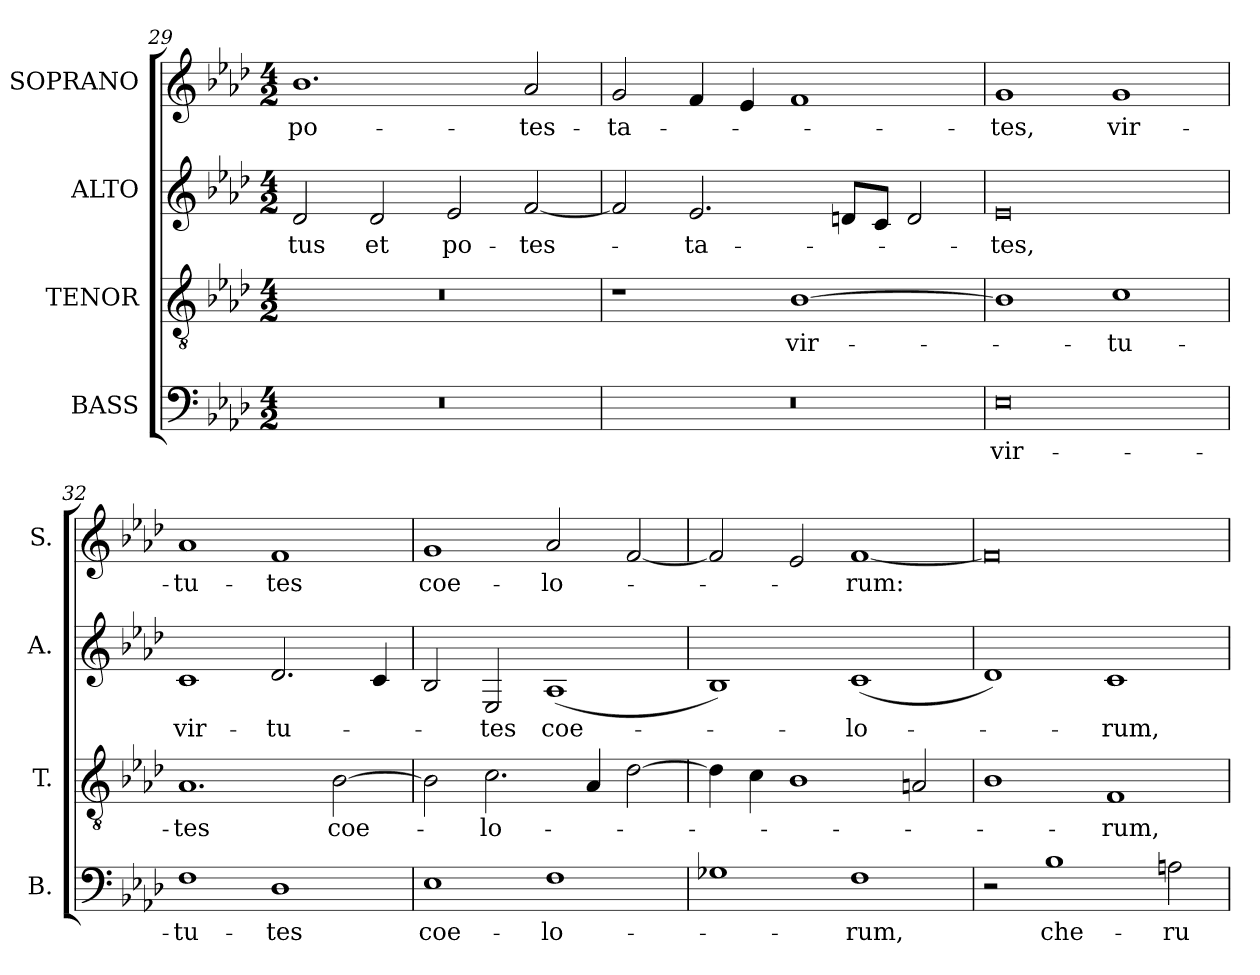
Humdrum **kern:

**kern	**text	**kern	**text	**kern	**text	**kern	**text
*part4	*part4	*part3	*part3	*part2	*part2	*part1	*part1
*staff4	*staff4	*staff3	*staff3	*staff2	*staff2	*staff1	*staff1
*I"BASS	*	*I"TENOR	*	*I"ALTO	*	*I"SOPRANO	*
*I'B.	*	*I'T.	*	*I'A.	*	*I'S.	*
*clefF4	*	*clefGv2	*	*clefG2	*	*clefG2	*
*	*	*ITrd7c12	*	*	*	*	*
*k[b-e-a-d-]	*	*k[b-e-a-d-]	*	*k[b-e-a-d-]	*	*k[b-e-a-d-]	*
*A-:	*	*A-:	*	*A-:	*	*A-:	*
*M4/2	*	*M4/2	*	*M4/2	*	*M4/2	*
=29	=29	=29	=29	=29	=29	=29	=29
!LO:N:vis=1	!	!LO:N:vis=1	!	!	!	!	!
!	!	!	!	!	!LO:LY:b:color=#000000	!	!
!	!	!	!	!	!	!	!LO:LY:b:color=#000000
0r	.	0r	.	2d-i/	-tus	1.b-i	po-
!	!	!	!	!	!LO:LY:b:color=#000000	!	!
.	.	.	.	2d-i/	et	.	.
!	!	!	!	!	!LO:LY:b:color=#000000	!	!
.	.	.	.	2e-i/	po-	.	.
!	!	!	!	!	!LO:LY:b:color=#000000	!	!
!	!	!	!	!	!	!	!LO:LY:b:color=#000000
.	.	.	.	[2fi/	-tes-	2a-i/	-tes-
!!LO:LB:g=z
=30	=30	=30	=30	=30	=30	=30	=30
!LO:N:vis=1	!	!	!	!	!	!	!
!	!	!	!	!	!	!	!LO:LY:b:color=#000000
0r	.	1r	.	2fi/]	.	2gi/	-ta-
!	!	!	!	!	!LO:LY:b:color=#000000	!	!
.	.	.	.	2.e-i/	-ta-	4fi/	.
.	.	.	.	.	.	4e-i/	.
!	!	!	!LO:LY:b:color=#000000	!	!	!	!
.	.	[1BB-i	vir-	.	.	1fi	.
.	.	.	.	8dni/L	.	.	.
.	.	.	.	8ci/J	.	.	.
.	.	.	.	2di/	.	.	.
=31	=31	=31	=31	=31	=31	=31	=31
!	!LO:LY:b:color=#000000	!	!	!	!	!	!
!	!	!	!	!	!LO:LY:b:color=#000000	!	!
!	!	!	!	!	!	!	!LO:LY:b:color=#000000
0E-i	vir-	1BB-i]	.	0e-i	-tes,	1gi	-tes,
!	!	!	!LO:LY:b:color=#000000	!	!	!	!
!	!	!	!	!	!	!	!LO:LY:b:color=#000000
.	.	1Ci	-tu-	.	.	1gi	vir-
=32	=32	=32	=32	=32	=32	=32	=32
!	!LO:LY:b:color=#000000	!	!	!	!	!	!
!	!	!	!LO:LY:b:color=#000000	!	!	!	!
!	!	!	!	!	!LO:LY:b:color=#000000	!	!
!	!	!	!	!	!	!	!LO:LY:b:color=#000000
1Fi	-tu-	1.AA-i	-tes	1ci	vir-	1a-i	-tu-
!	!LO:LY:b:color=#000000	!	!	!	!	!	!
!	!	!	!	!	!LO:LY:b:color=#000000	!	!
!	!	!	!	!	!	!	!LO:LY:b:color=#000000
1D-i	-tes	.	.	2.d-i/	-tu-	1fi	-tes
!	!	!	!LO:LY:b:color=#000000	!	!	!	!
.	.	[2BB-i\	coe-	.	.	.	.
.	.	.	.	4ci/	.	.	.
=33	=33	=33	=33	=33	=33	=33	=33
!	!LO:LY:b:color=#000000	!	!	!	!	!	!
!	!	!	!	!	!	!	!LO:LY:b:color=#000000
1E-i	coe-	2BB-i\]	.	2B-i/	.	1gi	coe-
!	!	!	!LO:LY:b:color=#000000	!	!	!	!
!	!	!	!	!	!LO:LY:b:color=#000000	!	!
.	.	2.Ci\	-lo-	2E-i/	-tes	.	.
!	!LO:LY:b:color=#000000	!	!	!	!	!	!
!	!	!	!	!	!LO:LY:b:color=#000000	!	!
!	!	!	!	!	!	!	!LO:LY:b:color=#000000
1Fi	-lo-	.	.	(1A-i	coe-	2a-i/	-lo-
.	.	4AA-i/	.	.	.	.	.
.	.	[2D-i\	.	.	.	[2fi/	.
=34	=34	=34	=34	=34	=34	=34	=34
1G-Xi	.	4D-i\]	.	1B-i)	.	2fi/]	.
.	.	4Ci\	.	.	.	.	.
.	.	1BB-i	.	.	.	2e-i/	.
!	!LO:LY:b:color=#000000	!	!	!	!	!	!
!	!	!	!	!	!LO:LY:b:color=#000000	!	!
!	!	!	!	!	!	!	!LO:LY:b:color=#000000
1Fi	-rum,	.	.	(1ci	-lo-	[1fi	-rum:
.	.	2AAni/	.	.	.	.	.
=35	=35	=35	=35	=35	=35	=35	=35
2r	.	1BB-i	.	1d-i)	.	0fi]	.
!	!LO:LY:b:color=#000000	!	!	!	!	!	!
1B-i	che-	.	.	.	.	.	.
!	!	!	!LO:LY:b:color=#000000	!	!	!	!
!	!	!	!	!	!LO:LY:b:color=#000000	!	!
.	.	1FFi	-rum,	1ci	-rum,	.	.
!	!LO:LY:b:color=#000000	!	!	!	!	!	!
2Ani\	-ru-	.	.	.	.	.	.
=	=	=	=	=	=	=	=
*-	*-	*-	*-	*-	*-	*-	*-
